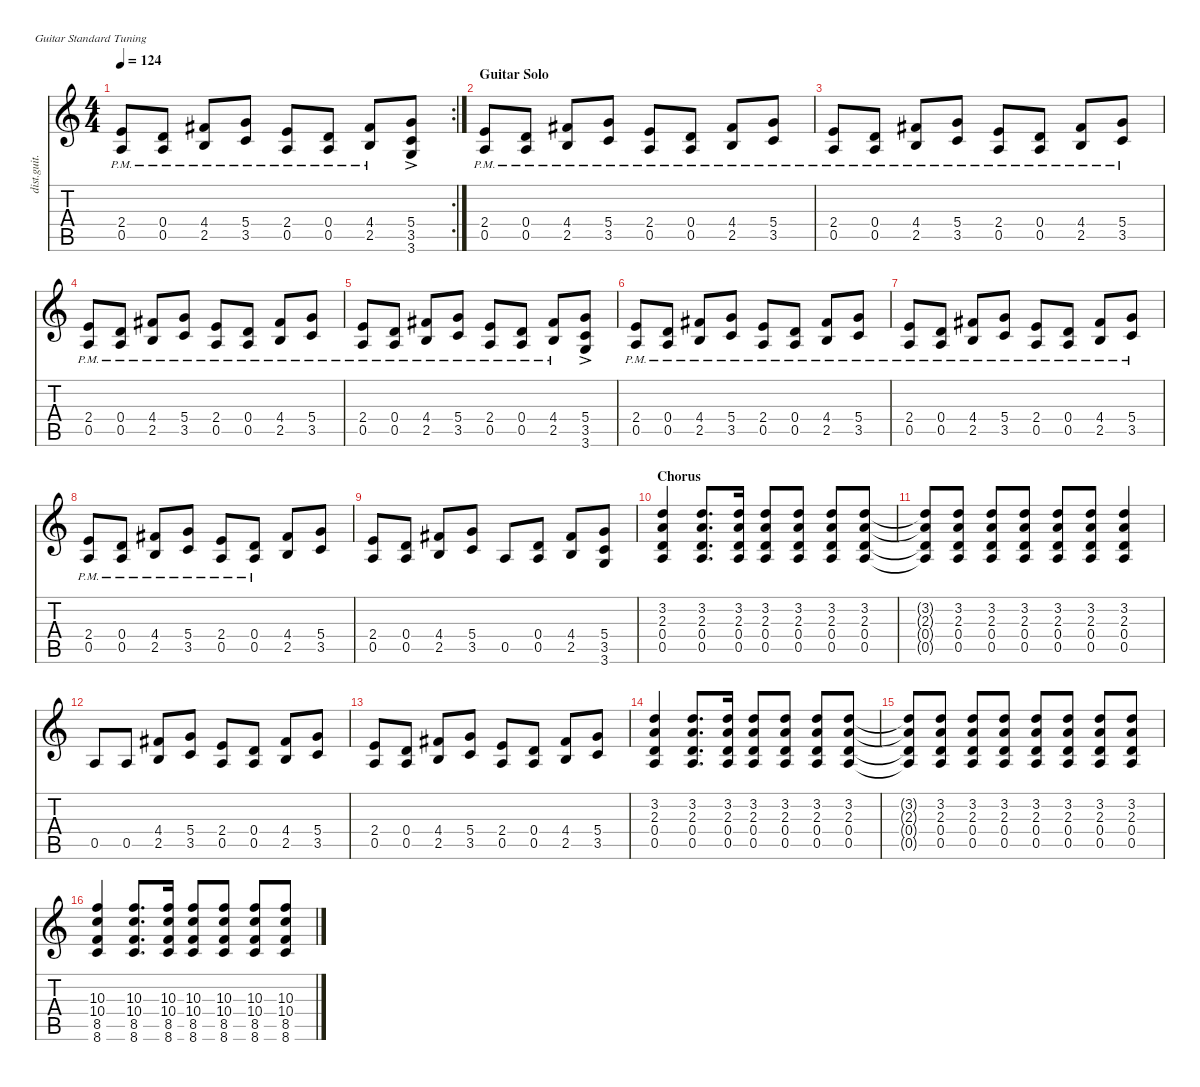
\defaultSystemsLayout 4
\hideDynamics
\bracketExtendMode nobrackets
\otherSystemsTrackNameOrientation horizontal
\track ("Guitar 1" "dist.guit.") {instrument distortionguitar}
\staff {score tabs}
\tuning (E4 B3 G3 D3 A2 E2)
\rc 2
\ts (4 4)
\tempo 124
\clef g2
\ks c
(2.4{pm} 0.5{pm}).8{dy f beam Up} (0.4{pm} 0.5{pm}).8{beam Up} (4.4{pm acc #} 2.5{pm}).8{beam Up} (5.4{pm} 3.5{pm}).8{beam Up} (2.4{pm} 0.5{pm}).8{beam Up} (0.4{pm} 0.5{pm}).8{beam Up} (4.4{pm acc #} 2.5{pm}).8{beam Up} (5.4{ac} 3.5{ac} 3.6{ac}).8{beam Up} |
\section ("" "Guitar Solo")
(2.4{pm} 0.5{pm}).8{beam Up} (0.4{pm} 0.5{pm}).8{beam Up} (4.4{pm acc #} 2.5{pm}).8{beam Up} (5.4{pm} 3.5{pm}).8{beam Up} (2.4{pm} 0.5{pm}).8{beam Up} (0.4{pm} 0.5{pm}).8{beam Up} (4.4{pm acc #} 2.5{pm}).8{beam Up} (5.4{pm} 3.5{pm}).8{beam Up} |
(2.4{pm} 0.5{pm}).8{beam Up} (0.4{pm} 0.5{pm}).8{beam Up} (4.4{pm acc #} 2.5{pm}).8{beam Up} (5.4{pm} 3.5{pm}).8{beam Up} (2.4{pm} 0.5{pm}).8{beam Up} (0.4{pm} 0.5{pm}).8{beam Up} (4.4{pm acc #} 2.5{pm}).8{beam Up} (5.4{pm} 3.5{pm}).8{beam Up} |
(2.4{pm} 0.5{pm}).8{beam Up} (0.4{pm} 0.5{pm}).8{beam Up} (4.4{pm acc #} 2.5{pm}).8{beam Up} (5.4{pm} 3.5{pm}).8{beam Up} (2.4{pm} 0.5{pm}).8{beam Up} (0.4{pm} 0.5{pm}).8{beam Up} (4.4{pm acc #} 2.5{pm}).8{beam Up} (5.4{pm} 3.5{pm}).8{beam Up} |
(2.4{pm} 0.5{pm}).8{beam Up} (0.4{pm} 0.5{pm}).8{beam Up} (4.4{pm acc #} 2.5{pm}).8{beam Up} (5.4{pm} 3.5{pm}).8{beam Up} (2.4{pm} 0.5{pm}).8{beam Up} (0.4{pm} 0.5{pm}).8{beam Up} (4.4{pm acc #} 2.5{pm}).8{beam Up} (5.4{ac} 3.5{ac} 3.6{ac}).8{beam Up} |
(2.4{pm} 0.5{pm}).8{beam Up} (0.4{pm} 0.5{pm}).8{beam Up} (4.4{pm acc #} 2.5{pm}).8{beam Up} (5.4{pm} 3.5{pm}).8{beam Up} (2.4{pm} 0.5{pm}).8{beam Up} (0.4{pm} 0.5{pm}).8{beam Up} (4.4{pm acc #} 2.5{pm}).8{beam Up} (5.4{pm} 3.5{pm}).8{beam Up} |
(2.4{pm} 0.5{pm}).8{beam Up} (0.4{pm} 0.5{pm}).8{beam Up} (4.4{pm acc #} 2.5{pm}).8{beam Up} (5.4{pm} 3.5{pm}).8{beam Up} (2.4{pm} 0.5{pm}).8{beam Up} (0.4{pm} 0.5{pm}).8{beam Up} (4.4{pm acc #} 2.5{pm}).8{beam Up} (5.4{pm} 3.5{pm}).8{beam Up} |
(2.4{pm} 0.5{pm}).8{beam Up} (0.4{pm} 0.5{pm}).8{beam Up} (4.4{pm acc #} 2.5{pm}).8{beam Up} (5.4{pm} 3.5{pm}).8{beam Up} (2.4{pm} 0.5{pm}).8{beam Up} (0.4{pm} 0.5{pm}).8{beam Up} (4.4{acc #} 2.5).8{beam Up} (5.4 3.5).8{beam Up} |
(2.4 0.5).8{beam Up} (0.4 0.5).8{beam Up} (4.4{acc #} 2.5).8{beam Up} (5.4 3.5).8{beam Up} 0.5.8{beam Up} (0.4 0.5).8{beam Up} (4.4{acc #} 2.5).8{beam Up} (5.4 3.5 3.6).8{beam Up} |
\section ("" "Chorus")
(3.2 2.3 0.4 0.5).4{beam Up} (3.2 2.3 0.4 0.5).8{d beam Up} (3.2 2.3 0.4 0.5).16{beam Up} (3.2 2.3 0.4 0.5).8{beam Up} (3.2 2.3 0.4 0.5).8{beam Up} (3.2 2.3 0.4 0.5).8{beam Up} (3.2 2.3 0.4 0.5).8{beam Up} |
(3.2{t} 2.3{t} 0.4{t} 0.5{t}).8{beam Up} (3.2 2.3 0.4 0.5).8{beam Up} (3.2 2.3 0.4 0.5).8{beam Up} (3.2 2.3 0.4 0.5).8{beam Up} (3.2 2.3 0.4 0.5).8{beam Up} (3.2 2.3 0.4 0.5).8{beam Up} (3.2 2.3 0.4 0.5).4{beam Up} |
0.5.8{beam Up} 0.5.8{beam Up} (4.4{acc #} 2.5).8{beam Up} (5.4 3.5).8{beam Up} (2.4 0.5).8{beam Up} (0.4 0.5).8{beam Up} (4.4{acc #} 2.5).8{beam Up} (5.4 3.5).8{beam Up} |
(2.4 0.5).8{beam Up} (0.4 0.5).8{beam Up} (4.4{acc #} 2.5).8{beam Up} (5.4 3.5).8{beam Up} (2.4 0.5).8{beam Up} (0.4 0.5).8{beam Up} (4.4{acc #} 2.5).8{beam Up} (5.4 3.5).8{beam Up} |
(3.2 2.3 0.4 0.5).4{beam Up} (3.2 2.3 0.4 0.5).8{d beam Up} (3.2 2.3 0.4 0.5).16{beam Up} (3.2 2.3 0.4 0.5).8{beam Up} (3.2 2.3 0.4 0.5).8{beam Up} (3.2 2.3 0.4 0.5).8{beam Up} (3.2 2.3 0.4 0.5).8{beam Up} |
(3.2{t} 2.3{t} 0.4{t} 0.5{t}).8{beam Up} (3.2 2.3 0.4 0.5).8{beam Up} (3.2 2.3 0.4 0.5).8{beam Up} (3.2 2.3 0.4 0.5).8{beam Up} (3.2 2.3 0.4 0.5).8{beam Up} (3.2 2.3 0.4 0.5).8{beam Up} (3.2 2.3 0.4 0.5).8{beam Up} (3.2 2.3 0.4 0.5).8{beam Up} |
(10.3 10.4 8.5 8.6).4{beam Up} (10.3 10.4 8.5 8.6).8{d beam Up} (10.3 10.4 8.5 8.6).16{beam Up} (10.3 10.4 8.5 8.6).8{beam Up} (10.3 10.4 8.5 8.6).8{beam Up} (10.3 10.4 8.5 8.6).8{beam Up} (10.3 10.4 8.5 8.6).8{beam Up}
